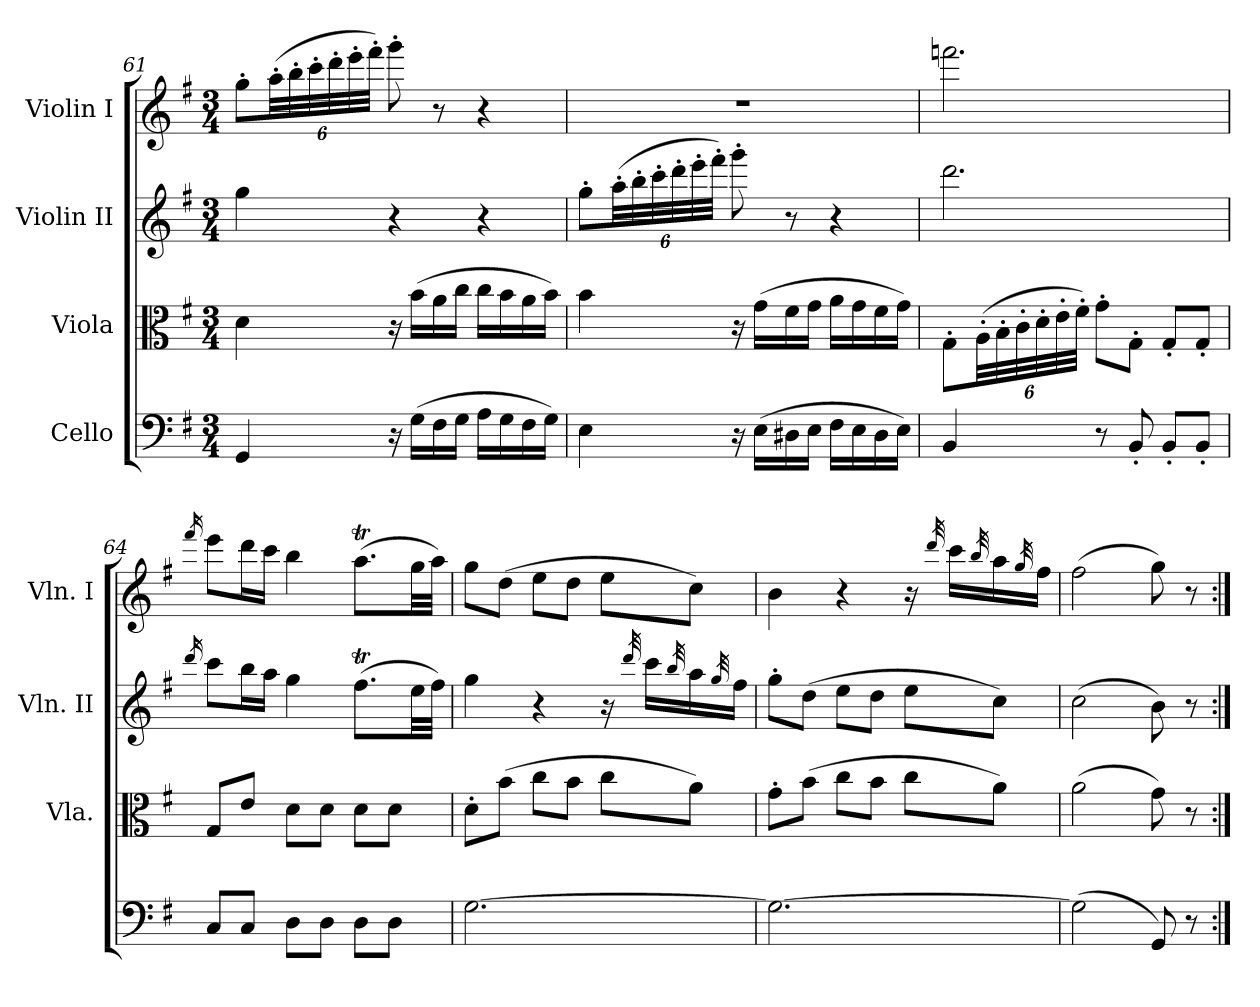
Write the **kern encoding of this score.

**kern	**kern	**kern	**kern
*part4	*part3	*part2	*part1
*staff4	*staff3	*staff2	*staff1
*I"Cello	*I"Viola	*I"Violin II	*I"Violin I
*	*I'Vla.	*I'Vln. II	*I'Vln. I
*clefF4	*clefC3	*clefG2	*clefG2
*k[f#]	*k[f#]	*k[f#]	*k[f#]
*G:	*G:	*G:	*G:
*M3/4	*M3/4	*M3/4	*M3/4
=61	=61	=61	=61
4GG/	4d\	4gg\	8gg'\L
.	.	.	(48aa'\LL
.	.	.	48bb'\
.	.	.	48ccc'\
.	.	.	48ddd'\
.	.	.	48eee'\
.	.	.	48fff#'\JJJ)
16r	16r	4r	8ggg'\
(16G\LL	(16b\LL	.	.
16F#\	16a\	.	8r
16G\JJ	16cc\JJ	.	.
16A\LL	16cc\LL	4r	4r
16G\	16b\	.	.
16F#\	16a\	.	.
16G\JJ)	16b\JJ)	.	.
=62	=62	=62	=62
4E\	4b\	8gg'\L	2.r
.	.	(48aa'\LL	.
.	.	48bb'\	.
.	.	48ccc'\	.
.	.	48ddd'\	.
.	.	48eee'\	.
.	.	48fff#'\JJJ)	.
16r	16r	8ggg'\	.
(16E\LL	(16g\LL	.	.
16D#X\	16f#\	8r	.
16E\JJ	16g\JJ	.	.
16F#\LL	16a\LL	4r	.
16E\	16g\	.	.
16D#\	16f#\	.	.
16E\JJ)	16g\JJ)	.	.
=63	=63	=63	=63
4BB/	8G'\L	2.ddd\	2.fffn\
.	(48A'\LL	.	.
.	48B'\	.	.
.	48c'\	.	.
.	48d'\	.	.
.	48e'\	.	.
.	48f#'\JJJ)	.	.
8r	8g'\L	.	.
8BB'/	8G'\J	.	.
8BB'/L	8G'/L	.	.
8BB'/J	8G'/J	.	.
=64	=64	=64	=64
.	.	16qddd/	16qfff#/
8C/L	8G/L	8ccc\L	8eee\L
8C/J	8e/J	16bb\L	16ddd\L
.	.	16aa\JJ	16ccc\JJ
8D\L	8d\L	4gg\	4bb\
8D\J	8d\J	.	.
8D\L	8d\L	(8.ff#t\L	(8.aaT\L
8D\J	8d\J	.	.
.	.	32ee\LL	32gg\LL
.	.	32ff#\JJJ)	32aa\JJJ)
=65	=65	=65	=65
[2.G\	8d'\L	4gg\	8gg\L
.	(8b\J	.	(8dd\J
.	8cc\L	4r	8ee\L
.	8b\J	.	8dd\J
.	8cc\L	16r	8ee\L
.	.	32qddd/	.
.	.	16ccc\LL	.
.	.	32qbb/	.
.	8a\J)	16aa\	8cc\J)
.	.	32qgg/	.
.	.	16ff#\JJ	.
=66	=66	=66	=66
2.G\_	8g'\L	8gg'\L	4b\
.	(8b\J	(8dd\J	.
.	8cc\L	8ee\L	4r
.	8b\J	8dd\J	.
.	8cc\L	8ee\L	16r
.	.	.	32qddd/
.	.	.	16ccc\LL
.	.	.	32qbb/
.	8a\J)	8cc\J)	16aa\
.	.	.	32qgg/
.	.	.	16ff#\JJ
=67	=67	=67	=67
(2G\]	(2a\	(2cc\	(2ff#\
8GG/)	8g\)	8b\)	8gg\)
8r	8r	8r	8r
=:|!	=:|!	=:|!	=:|!
*-	*-	*-	*-
